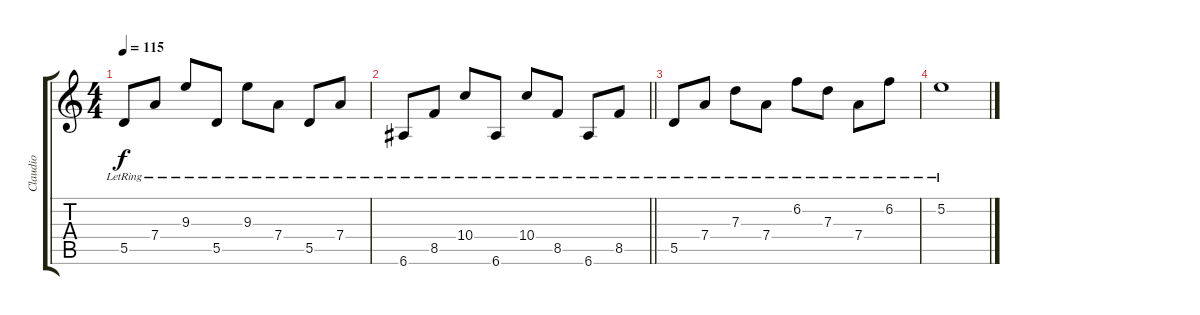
\track ("Claudio" "Claudio") {instrument acousticguitarsteel}
\staff {score tabs}
\tuning (E4 B3 G3 D3 A2 E2) {hide}
\ts (4 4)
\tempo 115
\clef g2
\ks c
5.5{lr}.8{dy f} 7.4{lr}.8 9.3{lr}.8 5.5{lr}.8 9.3{lr}.8 7.4{lr}.8 5.5{lr}.8 7.4{lr}.8 |
\barLineRight lightlight
6.6{lr}.8 8.5{lr}.8 10.4{lr}.8 6.6{lr}.8 10.4{lr}.8 8.5{lr}.8 6.6{lr}.8 8.5{lr}.8 |
5.5{lr}.8 7.4{lr}.8 7.3{lr}.8 7.4{lr}.8 6.2{lr}.8 7.3{lr}.8 7.4{lr}.8 6.2{lr}.8 |
5.2{lr}.1
